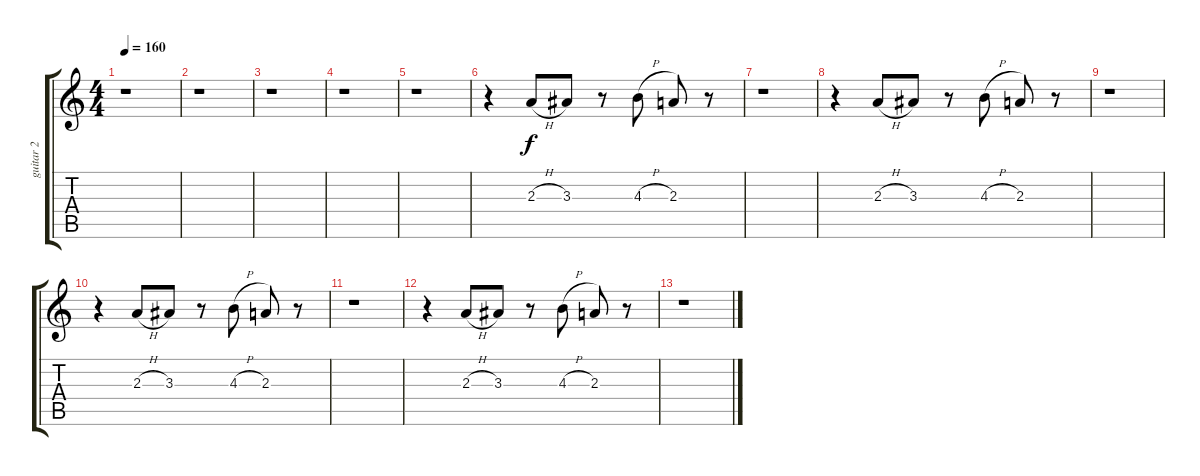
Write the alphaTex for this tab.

\track ("guitar 2" "guitar 2") {instrument acousticguitarsteel}
\staff {score tabs}
\tuning (E4 B3 G3 D3 A2 E2) {hide}
\ts (4 4)
\tempo 160
\clef g2
\ks c
r.1{dy f} |
r.1 |
r.1 |
r.1 |
r.1 |
r.4 2.3{h}.8 3.3.8 r.8 4.3{h}.8 2.3.8 r.8 |
r.1 |
r.4 2.3{h}.8 3.3.8 r.8 4.3{h}.8 2.3.8 r.8 |
r.1 |
r.4 2.3{h}.8 3.3.8 r.8 4.3{h}.8 2.3.8 r.8 |
r.1 |
r.4 2.3{h}.8 3.3.8 r.8 4.3{h}.8 2.3.8 r.8 |
r.1
